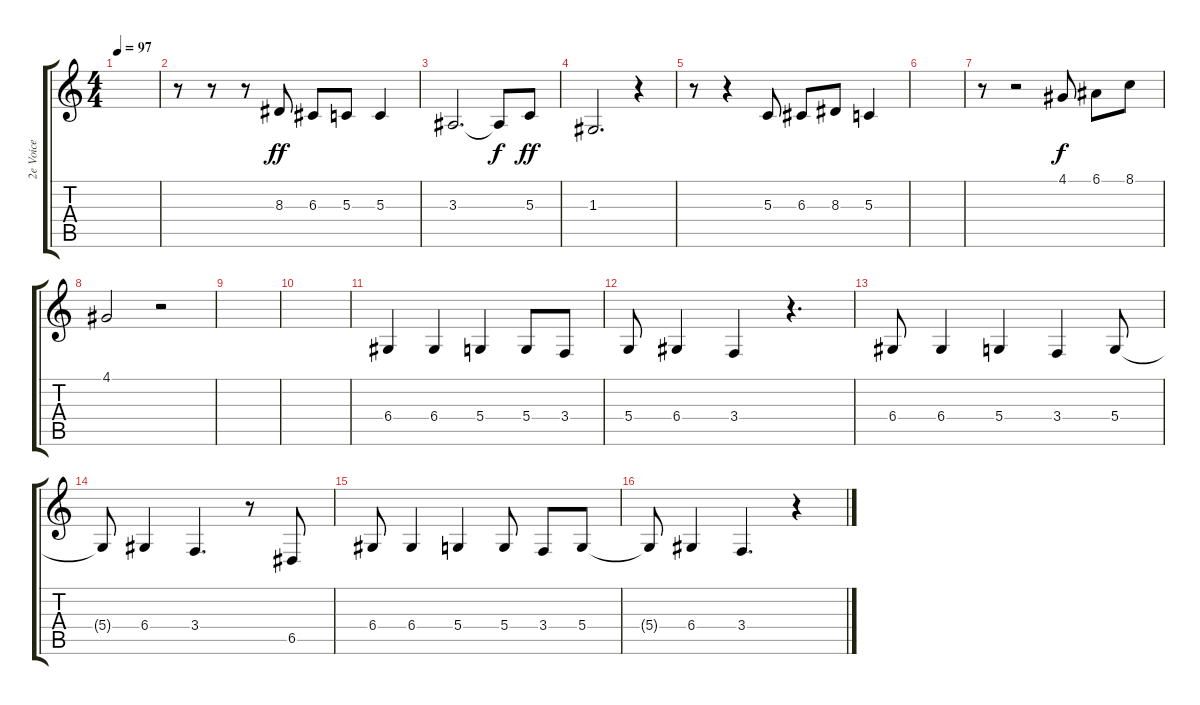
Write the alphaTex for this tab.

\track ("2e Voice     Jody Porter" "2e Voice  ") {instrument altosax}
\staff {score tabs}
\tuning (E4 B3 G3 D3 A2 E2) {hide}
\ts (4 4)
\tempo 97
\clef g2
\ks c
|
r.8{volume 12} r.8 r.8 8.3.8{dy ff} 6.3.8 5.3.8 5.3.4 |
3.3.2{d} 3.3{t}.8{dy f} 5.3.8{dy ff} |
1.3.2{d} r.4 |
r.8 r.4 5.3.8 6.3.8 8.3.8 5.3.4 |
|
r.8 r.2 4.1.8{dy f} 6.1.8 8.1.8 |
4.1.2 r.2 |
|
|
6.4.4{volume 10} 6.4.4 5.4.4 5.4.8 3.4.8 |
5.4.8 6.4.4 3.4.4 r.4{d} |
6.4.8 6.4.4 5.4.4 3.4.4 5.4.8 |
5.4{t}.8 6.4.4 3.4.4{d} r.8 6.5.8 |
6.4.8 6.4.4 5.4.4 5.4.8 3.4.8 5.4.8 |
5.4{t}.8 6.4.4 3.4.4{d} r.4
